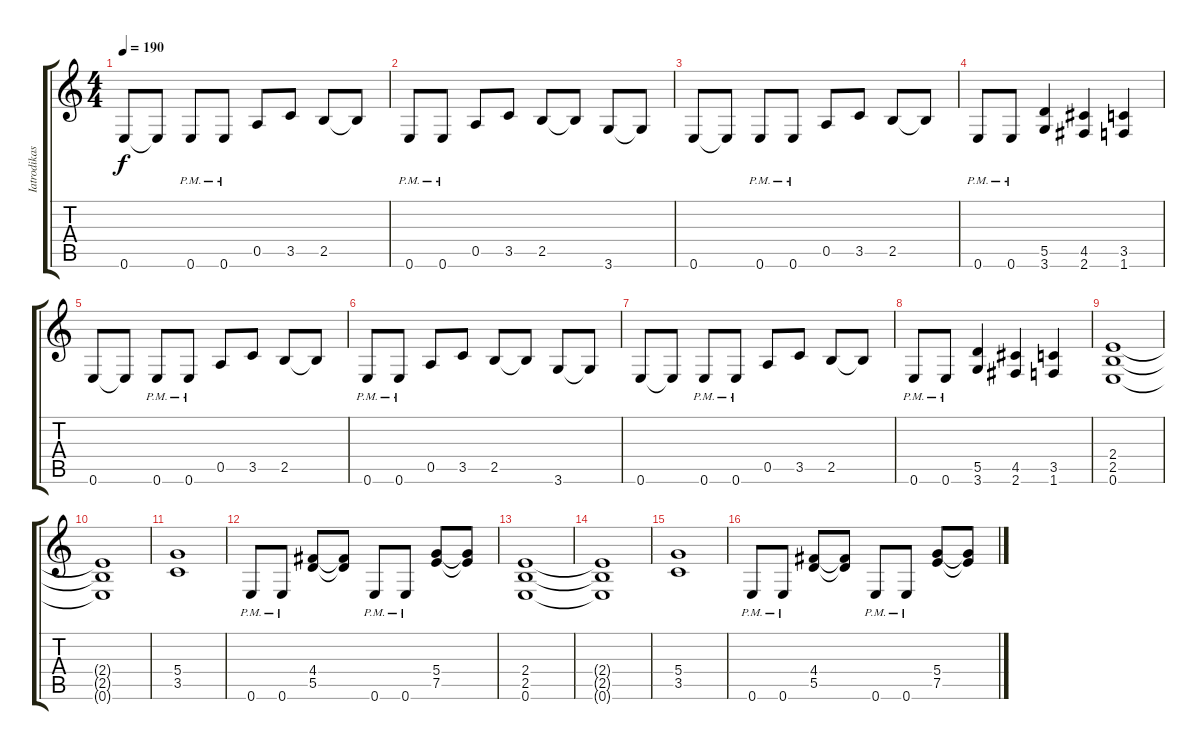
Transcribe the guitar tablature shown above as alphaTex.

\track ("Iatrodikastis" "Iatrodikas") {instrument distortionguitar}
\staff {score tabs}
\tuning (E4 B3 G3 D3 A2 E2) {hide}
\ts (4 4)
\tempo 190
\clef g2
\ks c
0.6.8{dy f} 0.6{t}.8 0.6{pm}.8 0.6{pm}.8 0.5.8 3.5.8 2.5.8 2.5{t}.8 |
0.6{pm}.8 0.6{pm}.8 0.5.8 3.5.8 2.5.8 2.5{t}.8 3.6.8 3.6{t}.8 |
0.6.8 0.6{t}.8 0.6{pm}.8 0.6{pm}.8 0.5.8 3.5.8 2.5.8 2.5{t}.8 |
0.6{pm}.8 0.6{pm}.8 (5.5 3.6).4 (4.5 2.6).4 (3.5 1.6).4 |
0.6.8 0.6{t}.8 0.6{pm}.8 0.6{pm}.8 0.5.8 3.5.8 2.5.8 2.5{t}.8 |
0.6{pm}.8 0.6{pm}.8 0.5.8 3.5.8 2.5.8 2.5{t}.8 3.6.8 3.6{t}.8 |
0.6.8 0.6{t}.8 0.6{pm}.8 0.6{pm}.8 0.5.8 3.5.8 2.5.8 2.5{t}.8 |
0.6{pm}.8 0.6{pm}.8 (5.5 3.6).4 (4.5 2.6).4 (3.5 1.6).4 |
(2.4 2.5 0.6).1 |
(2.4{t} 2.5{t} 0.6{t}).1 |
(5.4 3.5).1 |
0.6{pm}.8 0.6{pm}.8 (4.4 5.5).8 (4.4{t} 5.5{t}).8 0.6{pm}.8 0.6{pm}.8 (5.4 7.5).8 (5.4{t} 7.5{t}).8 |
(2.4 2.5 0.6).1 |
(2.4{t} 2.5{t} 0.6{t}).1 |
(5.4 3.5).1 |
0.6{pm}.8 0.6{pm}.8 (4.4 5.5).8 (4.4{t} 5.5{t}).8 0.6{pm}.8 0.6{pm}.8 (5.4 7.5).8 (5.4{t} 7.5{t}).8
